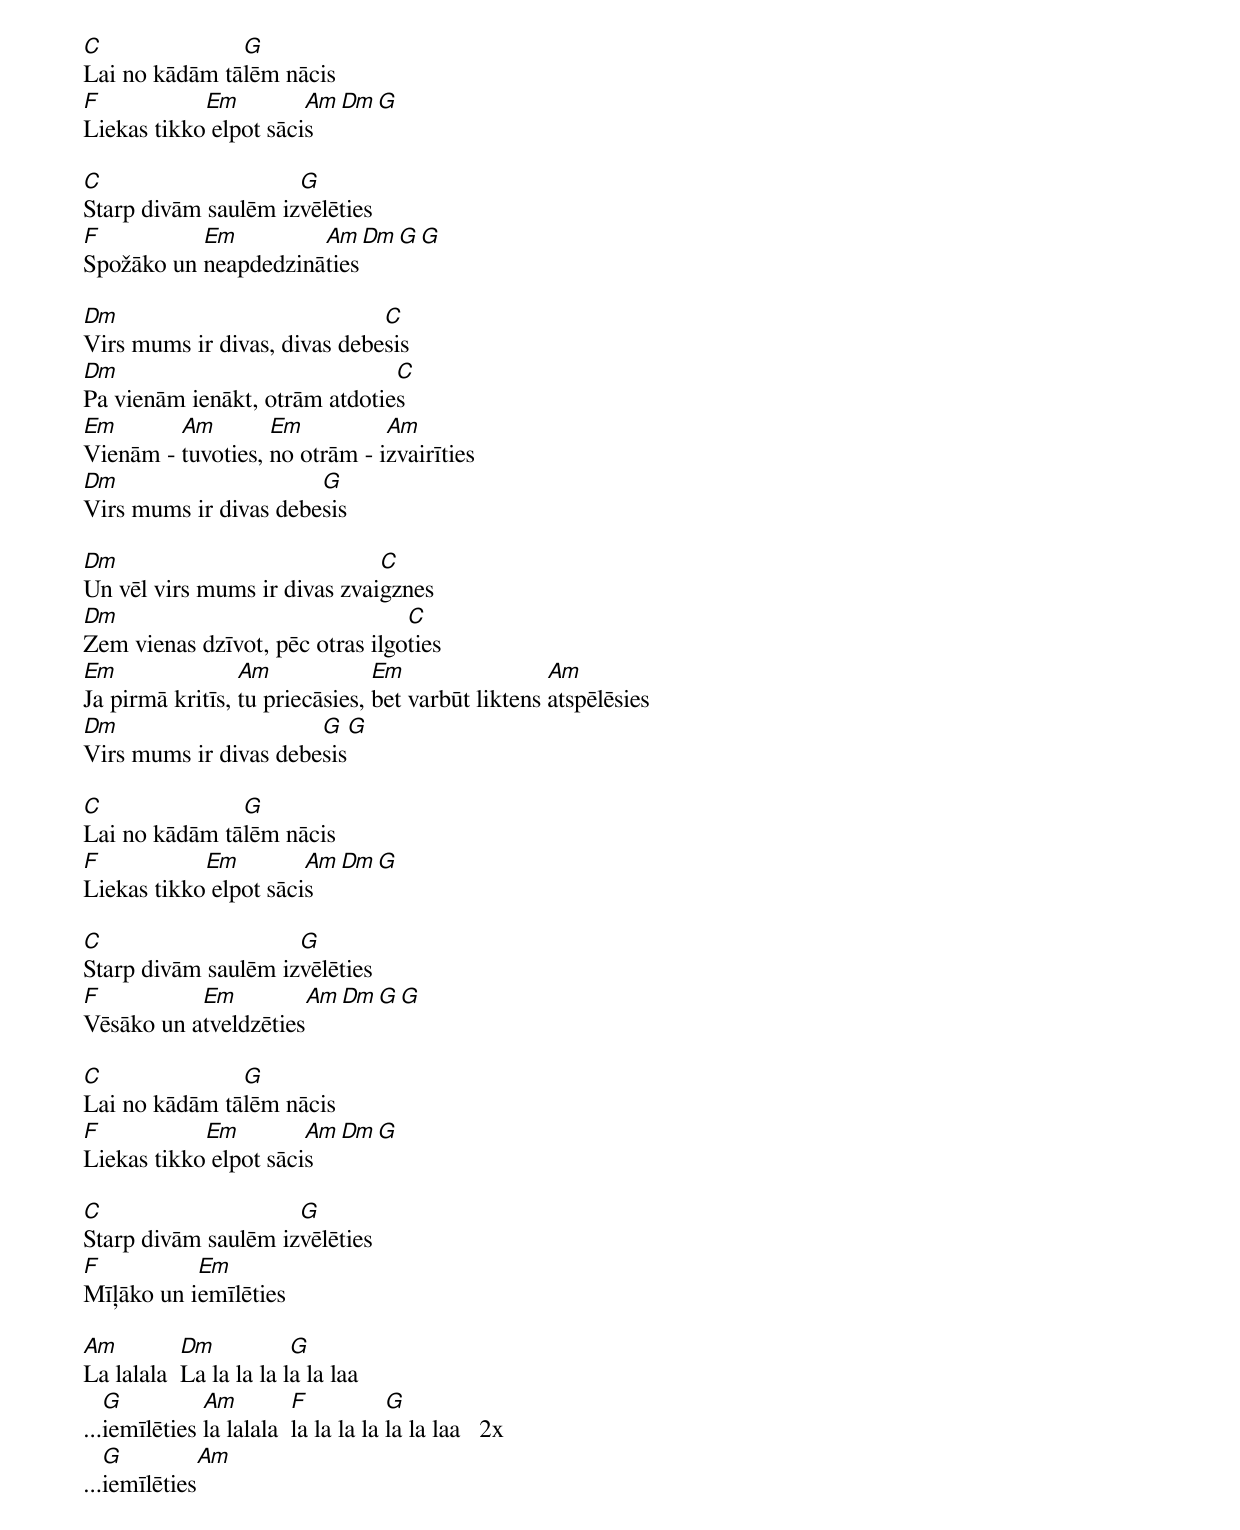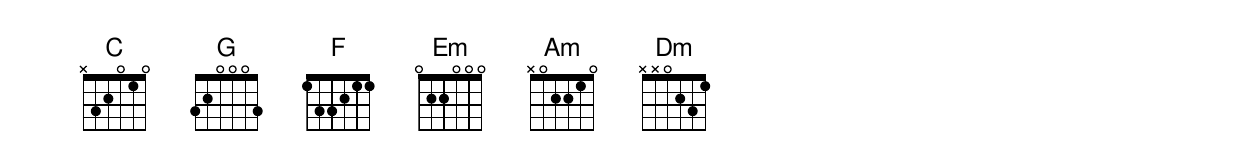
C              G
Lai no kādām tālēm nācis
F           Em         Am Dm G
Liekas tikko elpot sācis

C                    G
Starp divām saulēm izvēlēties
F          Em         Am     Dm G G
Spožāko un neapdedzināties

Dm                            C
Virs mums ir divas, divas debesis
Dm                             C
Pa vienām ienākt, otrām atdoties
Em       Am        Em          Am
Vienām - tuvoties, no otrām - izvairīties
Dm                     G
Virs mums ir divas debesis

Dm                            C
Un vēl virs mums ir divas zvaigznes
Dm                               C
Zem vienas dzīvot, pēc otras ilgoties
Em               Am             Em                 Am
Ja pirmā kritīs, tu priecāsies, bet varbūt liktens atspēlēsies
Dm                     G   G
Virs mums ir divas debesis

C              G
Lai no kādām tālēm nācis
F           Em         Am Dm G
Liekas tikko elpot sācis

C                    G
Starp divām saulēm izvēlēties
F          Em            Am Dm G  G
Vēsāko un atveldzēties

C              G
Lai no kādām tālēm nācis
F           Em         Am Dm G
Liekas tikko elpot sācis

C                    G
Starp divām saulēm izvēlēties
F          Em
Mīļāko un iemīlēties

Am         Dm           G
La lalala  La la la la la la laa
   G          Am         F           G
...iemīlēties la lalala  la la la la la la laa   2x
   G         Am
...iemīlēties
